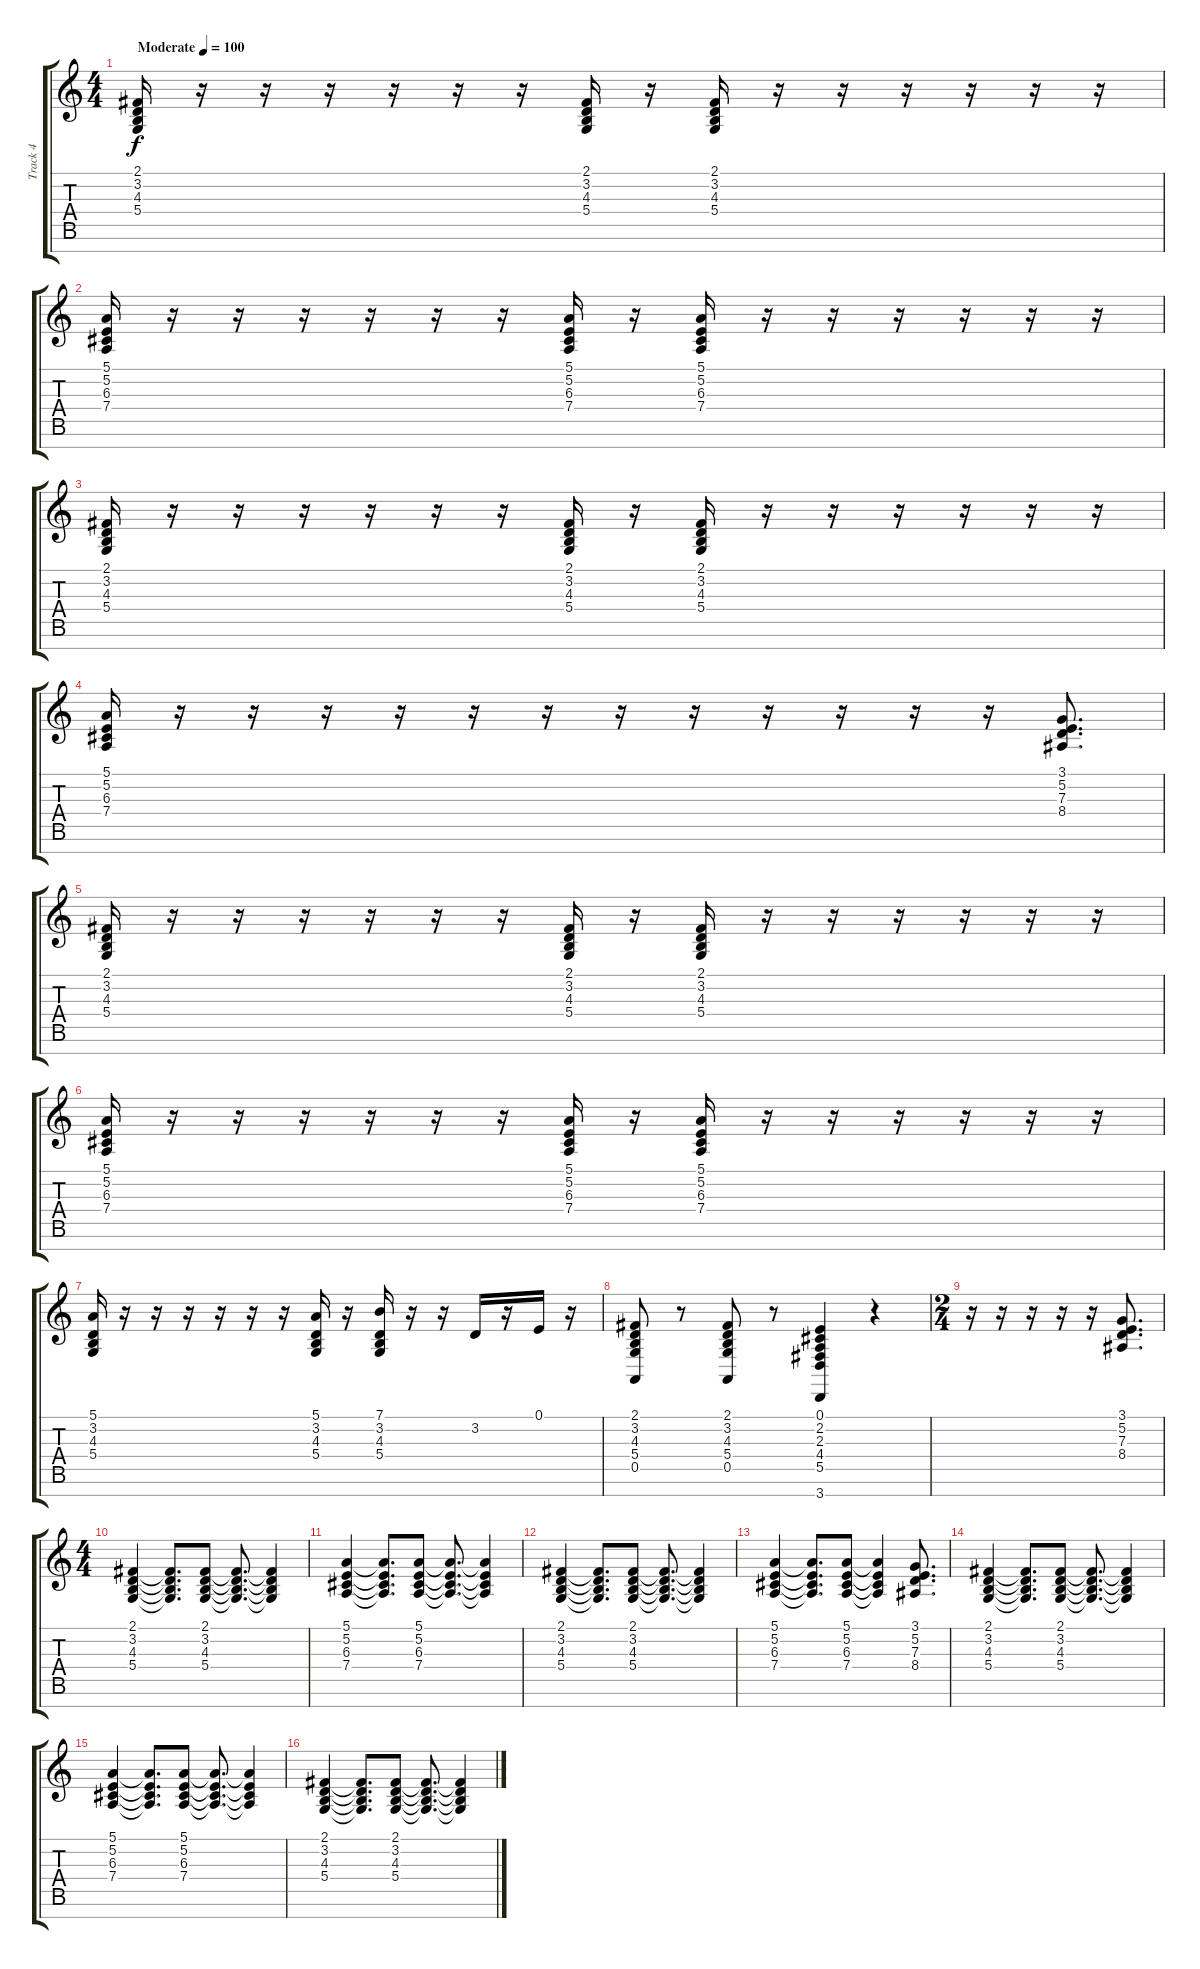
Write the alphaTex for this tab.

\track ("Track 4" "Track 4") {instrument acousticgrandpiano}
\staff {score tabs}
\tuning (E4 B3 G3 D3 A2 E2 B1) {hide}
\ts (4 4)
\tempo (100 "Moderate")
\clef g2
\ks c
(2.1 3.2 4.3 5.4).16{dy f instrument acousticgrandpiano} r.16 r.16 r.16 r.16 r.16 r.16 (2.1 3.2 4.3 5.4).16 r.16 (2.1 3.2 4.3 5.4).16 r.16 r.16 r.16 r.16 r.16 r.16 |
(5.1 5.2 6.3 7.4).16 r.16 r.16 r.16 r.16 r.16 r.16 (5.1 5.2 6.3 7.4).16 r.16 (5.1 5.2 6.3 7.4).16 r.16 r.16 r.16 r.16 r.16 r.16 |
(2.1 3.2 4.3 5.4).16 r.16 r.16 r.16 r.16 r.16 r.16 (2.1 3.2 4.3 5.4).16 r.16 (2.1 3.2 4.3 5.4).16 r.16 r.16 r.16 r.16 r.16 r.16 |
(5.1 5.2 6.3 7.4).16 r.16 r.16 r.16 r.16 r.16 r.16 r.16 r.16 r.16 r.16 r.16 r.16 (3.1 5.2 7.3 8.4).8{d} |
(2.1 3.2 4.3 5.4).16 r.16 r.16 r.16 r.16 r.16 r.16 (2.1 3.2 4.3 5.4).16 r.16 (2.1 3.2 4.3 5.4).16 r.16 r.16 r.16 r.16 r.16 r.16 |
(5.1 5.2 6.3 7.4).16 r.16 r.16 r.16 r.16 r.16 r.16 (5.1 5.2 6.3 7.4).16 r.16 (5.1 5.2 6.3 7.4).16 r.16 r.16 r.16 r.16 r.16 r.16 |
(5.1 3.2 4.3 5.4).16 r.16 r.16 r.16 r.16 r.16 r.16 (5.1 3.2 4.3 5.4).16 r.16 (7.1 3.2 4.3 5.4).16 r.16 r.16 3.2.16 r.16 0.1.16 r.16 |
(2.1 3.2 4.3 5.4 0.5).8 r.8 (2.1 3.2 4.3 5.4 0.5).8 r.8 (0.1 2.2 2.3 4.4 5.5 3.7).4 r.4 |
\ts (2 4)
r.16 r.16 r.16 r.16 r.16 (3.1 5.2 7.3 8.4).8{d} |
\ts (4 4)
(2.1 3.2 4.3 5.4).4 (2.1{t} 3.2{t} 4.3{t} 5.4{t}).8{d} (2.1 3.2 4.3 5.4).8 (2.1{t} 3.2{t} 4.3{t} 5.4{t}).8{d} (2.1{t} 3.2{t} 4.3{t} 5.4{t}).4 |
(5.1 5.2 6.3 7.4).4 (5.1{t} 5.2{t} 6.3{t} 7.4{t}).8{d} (5.1 5.2 6.3 7.4).8 (5.1{t} 5.2{t} 6.3{t} 7.4{t}).8{d} (5.1{t} 5.2{t} 6.3{t} 7.4{t}).4 |
(2.1 3.2 4.3 5.4).4 (2.1{t} 3.2{t} 4.3{t} 5.4{t}).8{d} (2.1 3.2 4.3 5.4).8 (2.1{t} 3.2{t} 4.3{t} 5.4{t}).8{d} (2.1{t} 3.2{t} 4.3{t} 5.4{t}).4 |
(5.1 5.2 6.3 7.4).4 (5.1{t} 5.2{t} 6.3{t} 7.4{t}).8{d} (5.1 5.2 6.3 7.4).8 (5.1{t} 5.2{t} 6.3{t} 7.4{t}).4 (3.1 5.2 7.3 8.4).8{d} |
(2.1 3.2 4.3 5.4).4 (2.1{t} 3.2{t} 4.3{t} 5.4{t}).8{d} (2.1 3.2 4.3 5.4).8 (2.1{t} 3.2{t} 4.3{t} 5.4{t}).8{d} (2.1{t} 3.2{t} 4.3{t} 5.4{t}).4 |
(5.1 5.2 6.3 7.4).4 (5.1{t} 5.2{t} 6.3{t} 7.4{t}).8{d} (5.1 5.2 6.3 7.4).8 (5.1{t} 5.2{t} 6.3{t} 7.4{t}).8{d} (5.1{t} 5.2{t} 6.3{t} 7.4{t}).4 |
(2.1 3.2 4.3 5.4).4 (2.1{t} 3.2{t} 4.3{t} 5.4{t}).8{d} (2.1 3.2 4.3 5.4).8 (2.1{t} 3.2{t} 4.3{t} 5.4{t}).8{d} (2.1{t} 3.2{t} 4.3{t} 5.4{t}).4
